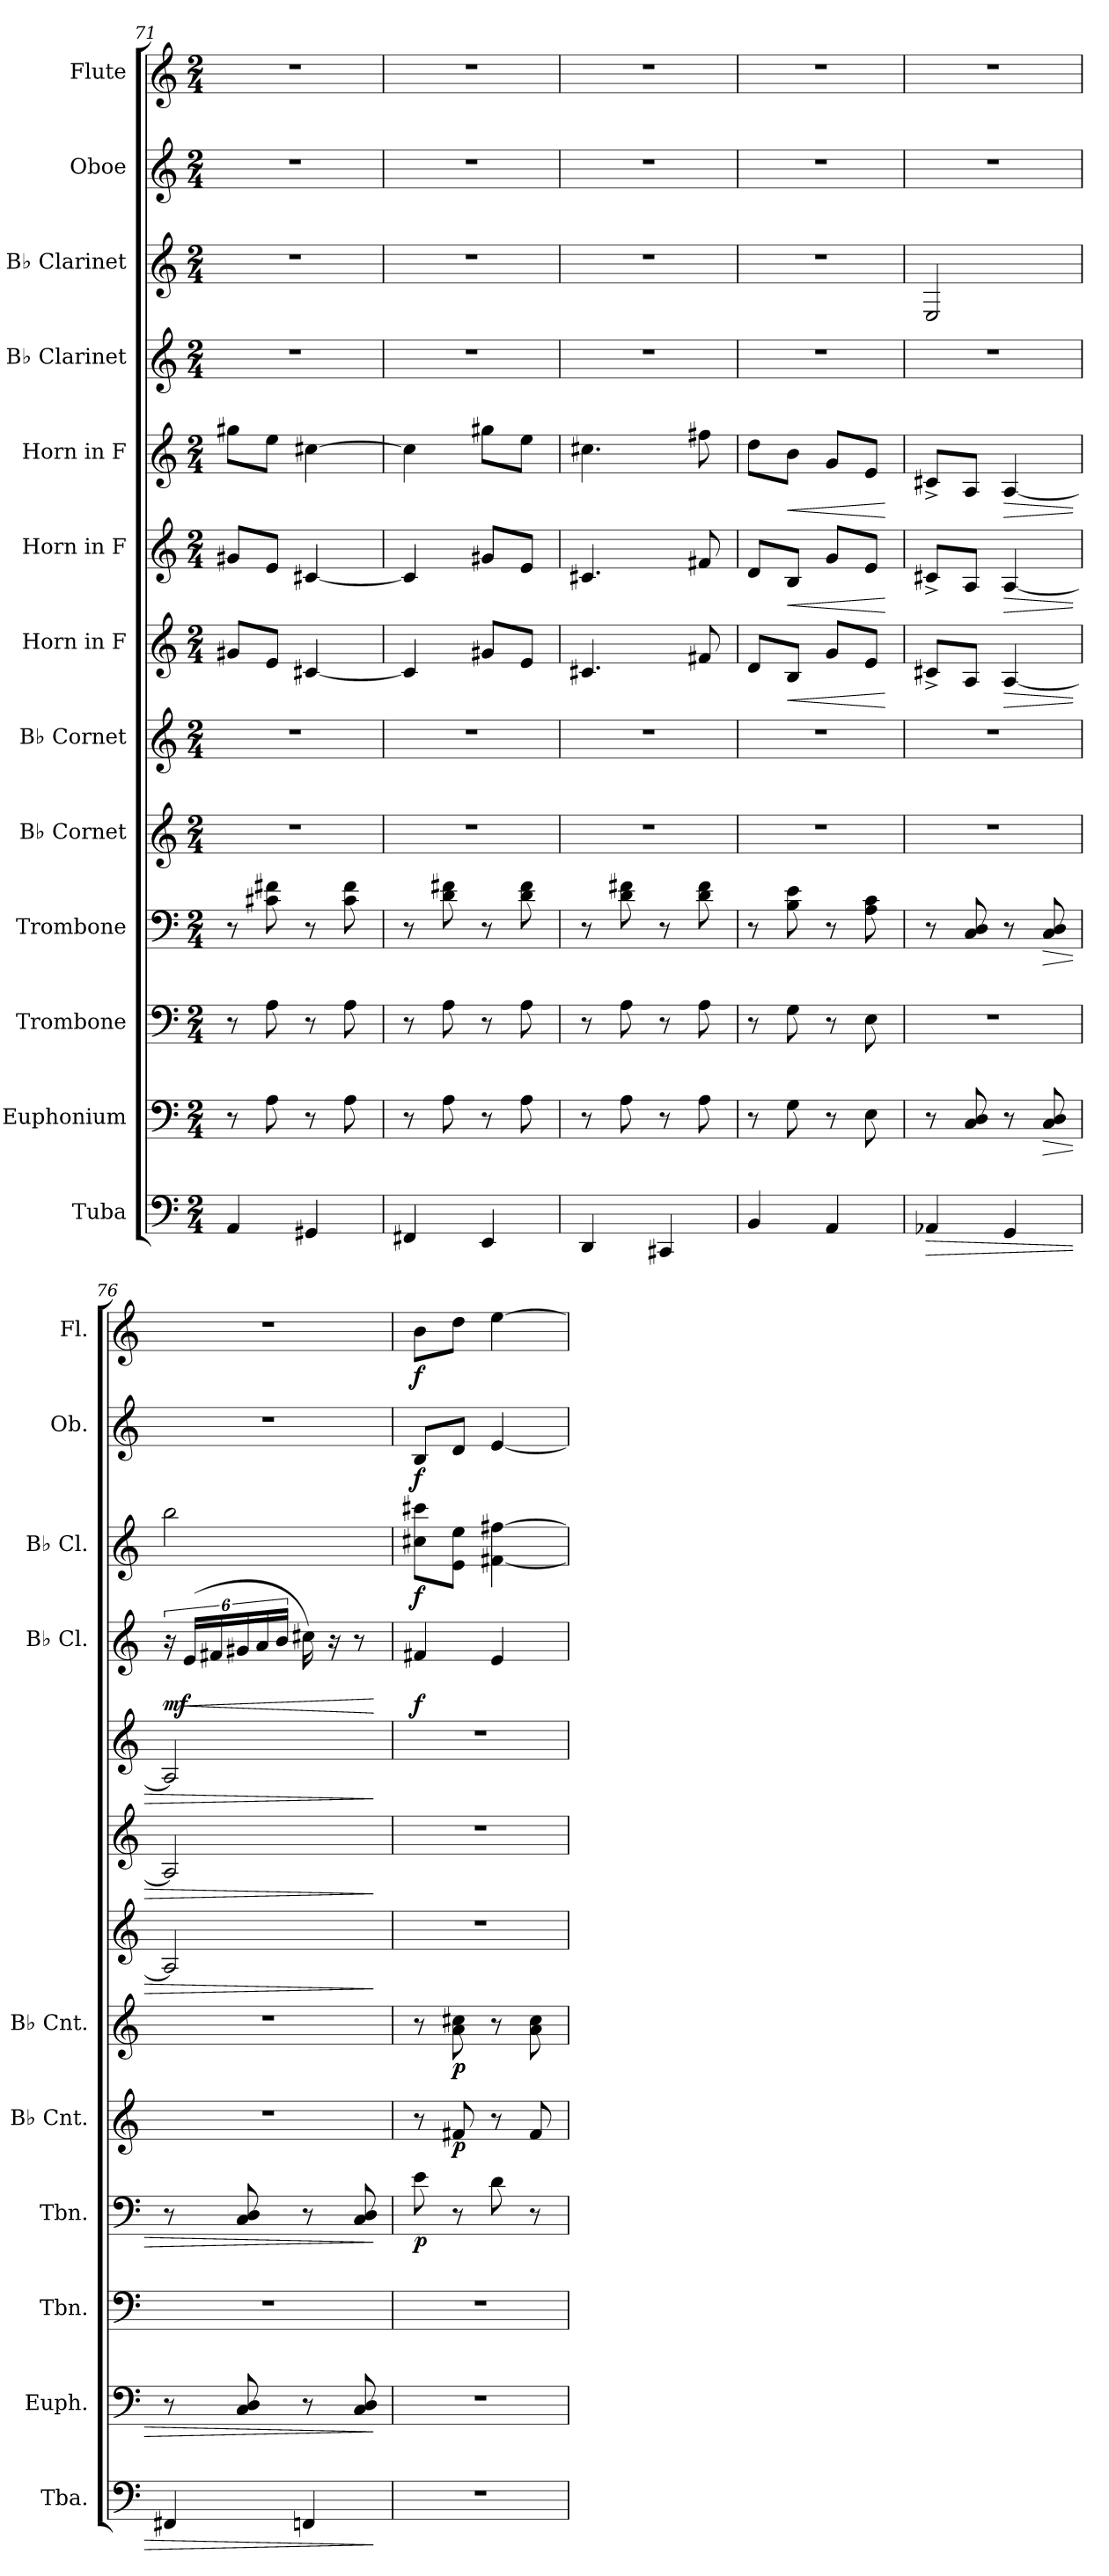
**kern	**dynam	**kern	**dynam	**kern	**kern	**dynam	**kern	**dynam	**kern	**dynam	**kern	**dynam	**kern	**dynam	**kern	**dynam	**kern	**dynam	**kern	**dynam	**kern	**dynam	**kern	**dynam
*part13	*part13	*part12	*part12	*part11	*part10	*part10	*part9	*part9	*part8	*part8	*part7	*part7	*part6	*part6	*part5	*part5	*part4	*part4	*part3	*part3	*part2	*part2	*part1	*part1
*staff13	*staff13	*staff12	*staff12	*staff11	*staff10	*staff10	*staff9	*staff9	*staff8	*staff8	*staff7	*staff7	*staff6	*staff6	*staff5	*staff5	*staff4	*staff4	*staff3	*staff3	*staff2	*staff2	*staff1	*staff1
*I"Tuba	*	*I"Euphonium	*	*I"Trombone	*I"Trombone	*	*I"B♭ Cornet	*	*I"B♭ Cornet	*	*I"Horn in F	*	*I"Horn in F	*	*I"Horn in F	*	*I"B♭ Clarinet	*	*I"B♭ Clarinet	*	*I"Oboe	*	*I"Flute	*
*I'Tba.	*	*I'Euph.	*	*I'Tbn.	*I'Tbn.	*	*I'B♭ Cnt.	*	*I'B♭ Cnt.	*	*	*	*	*	*	*	*I'B♭ Cl.	*	*I'B♭ Cl.	*	*I'Ob.	*	*I'Fl.	*
*clefF4	*	*clefF4	*	*clefF4	*clefF4	*	*clefG2	*	*clefG2	*	*clefG2	*	*clefG2	*	*clefG2	*	*clefG2	*	*clefG2	*	*clefG2	*	*clefG2	*
*	*	*	*	*	*	*	*ITrd1c2	*	*ITrd1c2	*	*ITrd4c7	*	*ITrd4c7	*	*ITrd4c7	*	*ITrd1c2	*	*ITrd1c2	*	*	*	*	*
*k[]	*	*k[]	*	*k[]	*k[]	*	*k[b-e-]	*	*k[b-e-]	*	*k[b-]	*	*k[b-]	*	*k[b-]	*	*k[b-e-]	*	*k[b-e-]	*	*k[]	*	*k[]	*
*M2/4	*	*M2/4	*	*M2/4	*M2/4	*	*M2/4	*	*M2/4	*	*M2/4	*	*M2/4	*	*M2/4	*	*M2/4	*	*M2/4	*	*M2/4	*	*M2/4	*
=71	=71	=71	=71	=71	=71	=71	=71	=71	=71	=71	=71	=71	=71	=71	=71	=71	=71	=71	=71	=71	=71	=71	=71	=71
4AA/	.	8r	.	8r	8r	.	2r	.	2r	.	8c#X/L	.	8c#X/L	.	8cc#X\L	.	2r	.	2r	.	2r	.	2r	.
.	.	8A\	.	8A\	8c#X\ 8f#X\	.	.	.	.	.	8A/J	.	8A/J	.	8a\J	.	.	.	.	.	.	.	.	.
4GG#X/	.	8r	.	8r	8r	.	.	.	.	.	[4F#X/	.	[4F#X/	.	[4f#X\	.	.	.	.	.	.	.	.	.
.	.	8A\	.	8A\	8c#\ 8f#\	.	.	.	.	.	.	.	.	.	.	.	.	.	.	.	.	.	.	.
=72	=72	=72	=72	=72	=72	=72	=72	=72	=72	=72	=72	=72	=72	=72	=72	=72	=72	=72	=72	=72	=72	=72	=72	=72
4FF#X/	.	8r	.	8r	8r	.	2r	.	2r	.	4F#/]	.	4F#/]	.	4f#\]	.	2r	.	2r	.	2r	.	2r	.
.	.	8A\	.	8A\	8d\ 8f#X\	.	.	.	.	.	.	.	.	.	.	.	.	.	.	.	.	.	.	.
4EE/	.	8r	.	8r	8r	.	.	.	.	.	8c#X/L	.	8c#X/L	.	8cc#X\L	.	.	.	.	.	.	.	.	.
.	.	8A\	.	8A\	8d\ 8f#\	.	.	.	.	.	8A/J	.	8A/J	.	8a\J	.	.	.	.	.	.	.	.	.
!!LO:PB:g=z
=73	=73	=73	=73	=73	=73	=73	=73	=73	=73	=73	=73	=73	=73	=73	=73	=73	=73	=73	=73	=73	=73	=73	=73	=73
4DD/	.	8r	.	8r	8r	.	2r	.	2r	.	4.F#X/	.	4.F#X/	.	4.f#X\	.	2r	.	2r	.	2r	.	2r	.
.	.	8A\	.	8A\	8d\ 8f#X\	.	.	.	.	.	.	.	.	.	.	.	.	.	.	.	.	.	.	.
4CC#X/	.	8r	.	8r	8r	.	.	.	.	.	.	.	.	.	.	.	.	.	.	.	.	.	.	.
.	.	8A\	.	8A\	8d\ 8f#\	.	.	.	.	.	8Bn/	.	8Bn/	.	8bn\	.	.	.	.	.	.	.	.	.
=74	=74	=74	=74	=74	=74	=74	=74	=74	=74	=74	=74	=74	=74	=74	=74	=74	=74	=74	=74	=74	=74	=74	=74	=74
*8ba	*	*	*	*	*	*	*	*	*	*	*	*	*	*	*	*	*	*	*	*	*	*	*	*
4BBB/	.	8r	.	8r	8r	.	2r	.	2r	.	8G/L	.	8G/L	.	8g\L	.	2r	.	2r	.	2r	.	2r	.
!	!	!	!	!	!	!	!	!	!	!	!	!LO:HP:b	!	!LO:HP:b	!	!LO:HP:b	!	!	!	!	!	!	!	!
.	.	8G\	.	8G\	8B\ 8e\	.	.	.	.	.	8E/J	<	8E/J	<	8e\J	<	.	.	.	.	.	.	.	.
4AAA/	.	8r	.	8r	8r	.	.	.	.	.	8c/L	.	8c/L	.	8c/L	.	.	.	.	.	.	.	.	.
.	.	8E\	.	8E\	8A\ 8c\	.	.	.	.	.	8A/J	.	8A/J	.	8A/J	.	.	.	.	.	.	.	.	.
.	.	.	.	.	.	.	.	.	.	.	.	[	.	[	.	[	.	.	.	.	.	.	.	.
=75	=75	=75	=75	=75	=75	=75	=75	=75	=75	=75	=75	=75	=75	=75	=75	=75	=75	=75	=75	=75	=75	=75	=75	=75
!	!LO:HP:b	!	!	!	!	!	!	!	!	!	!	!	!	!	!	!	!	!	!	!	!	!	!	!
4AAA-X/	>	8r	.	2r	8r	.	2r	.	2r	.	8F#X^/L	.	8F#X^/L	.	8F#X^/L	.	2r	.	2D/	.	2r	.	2r	.
.	.	8C/ 8D/	.	.	8C/ 8D/	.	.	.	.	.	8D/J	.	8D/J	.	8D/J	.	.	.	.	.	.	.	.	.
!	!	!	!	!	!	!	!	!	!	!	!	!LO:HP:b	!	!LO:HP:b	!	!LO:HP:b	!	!	!	!	!	!	!	!
4GGG/	.	8r	.	.	8r	.	.	.	.	.	[4D/	>	[4D/	>	[4D/	>	.	.	.	.	.	.	.	.
!	!	!	!LO:HP:b	!	!	!LO:HP:b	!	!	!	!	!	!	!	!	!	!	!	!	!	!	!	!	!	!
.	.	8C/ 8D/	>	.	8C/ 8D/	>	.	.	.	.	.	.	.	.	.	.	.	.	.	.	.	.	.	.
=76	=76	=76	=76	=76	=76	=76	=76	=76	=76	=76	=76	=76	=76	=76	=76	=76	=76	=76	=76	=76	=76	=76	=76	=76
!	!	!	!	!	!	!	!	!	!	!	!	!	!	!	!	!	!	!LO:DY:b	!	!	!	!	!	!
4FFF#X/	.	8r	.	2r	8r	.	2r	.	2r	.	2D/]	.	2D/]	.	2D/]	.	24r	mf	2aa\	.	2r	.	2r	.
!	!	!	!	!	!	!	!	!	!	!	!	!	!	!	!	!	!	!LO:HP:b	!	!	!	!	!	!
.	.	.	.	.	.	.	.	.	.	.	.	.	.	.	.	.	(24d/LL	<	.	.	.	.	.	.
.	.	.	.	.	.	.	.	.	.	.	.	.	.	.	.	.	24en/	.	.	.	.	.	.	.
.	.	8C/ 8D/	.	.	8C/ 8D/	.	.	.	.	.	.	.	.	.	.	.	24f#X/	.	.	.	.	.	.	.
.	.	.	.	.	.	.	.	.	.	.	.	.	.	.	.	.	24g/	.	.	.	.	.	.	.
.	.	.	.	.	.	.	.	.	.	.	.	.	.	.	.	.	24a/JJ	.	.	.	.	.	.	.
4FFFn/	.	8r	.	.	8r	.	.	.	.	.	.	.	.	.	.	.	16bn\)	.	.	.	.	.	.	.
.	.	.	.	.	.	.	.	.	.	.	.	.	.	.	.	.	16r	.	.	.	.	.	.	.
.	.	8C/ 8D/	.	.	8C/ 8D/	.	.	.	.	.	.	.	.	.	.	.	8r	.	.	.	.	.	.	.
.	]	.	]	.	.	]	.	.	.	.	.	]	.	]	.	]	.	[	.	.	.	.	.	.
=77	=77	=77	=77	=77	=77	=77	=77	=77	=77	=77	=77	=77	=77	=77	=77	=77	=77	=77	=77	=77	=77	=77	=77	=77
*X8ba	*	*	*	*	*	*	*	*	*	*	*	*	*	*	*	*	*	*	*	*	*	*	*	*
!	!	!	!	!	!	!LO:DY:b	!	!	!	!	!	!	!	!	!	!	!	!LO:DY:b	!	!LO:DY:b	!	!LO:DY:b	!	!LO:DY:b
2r	.	2r	.	2r	8e\	p	8r	.	8r	.	2r	.	2r	.	2r	.	4en/	f	8bn\ 8bbn\L	f	8B/L	f	8b\L	f
!	!	!	!	!	!	!	!	!LO:DY:b	!	!LO:DY:b	!	!	!	!	!	!	!	!	!	!	!	!	!	!
.	.	.	.	.	8r	.	8en/	p	8g\ 8bn\	p	.	.	.	.	.	.	.	.	8d\ 8dd\J	.	8d/J	.	8dd\J	.
.	.	.	.	.	8d\	.	8r	.	8r	.	.	.	.	.	.	.	4d/	.	[4en\ [4een\	.	[4e/	.	[4ee\	.
.	.	.	.	.	8r	.	8e/	.	8g\ 8b\	.	.	.	.	.	.	.	.	.	.	.	.	.	.	.
=	=	=	=	=	=	=	=	=	=	=	=	=	=	=	=	=	=	=	=	=	=	=	=	=
*-	*-	*-	*-	*-	*-	*-	*-	*-	*-	*-	*-	*-	*-	*-	*-	*-	*-	*-	*-	*-	*-	*-	*-	*-
